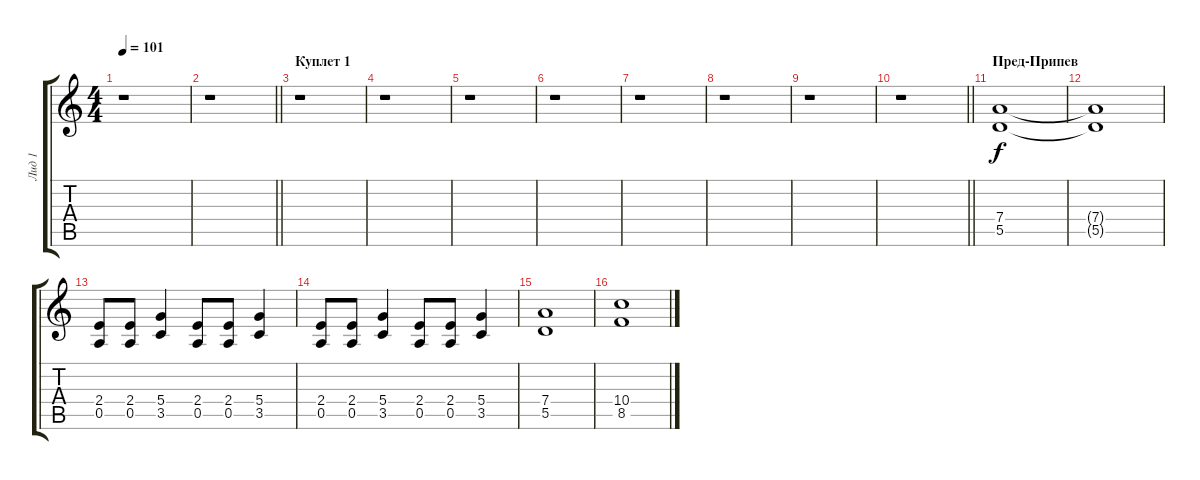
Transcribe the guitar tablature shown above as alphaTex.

\track ("Лид 1" "Лид 1") {instrument distortionguitar}
\staff {score tabs}
\tuning (E4 B3 G3 D3 A2 E2) {hide}
\ts (4 4)
\tempo 101
\clef g2
\ks c
r.1{dy f} |
\barLineRight lightlight
r.1 |
\section ("" "Куплет 1")
r.1 |
r.1 |
r.1 |
r.1 |
r.1 |
r.1 |
r.1 |
\barLineRight lightlight
r.1 |
\section ("" "Пред-Припев")
(7.4 5.5).1 |
(7.4{t} 5.5{t}).1 |
(2.4 0.5).8 (2.4 0.5).8 (5.4 3.5).4 (2.4 0.5).8 (2.4 0.5).8 (5.4 3.5).4 |
(2.4 0.5).8 (2.4 0.5).8 (5.4 3.5).4 (2.4 0.5).8 (2.4 0.5).8 (5.4 3.5).4 |
(7.4 5.5).1 |
(10.4 8.5).1
